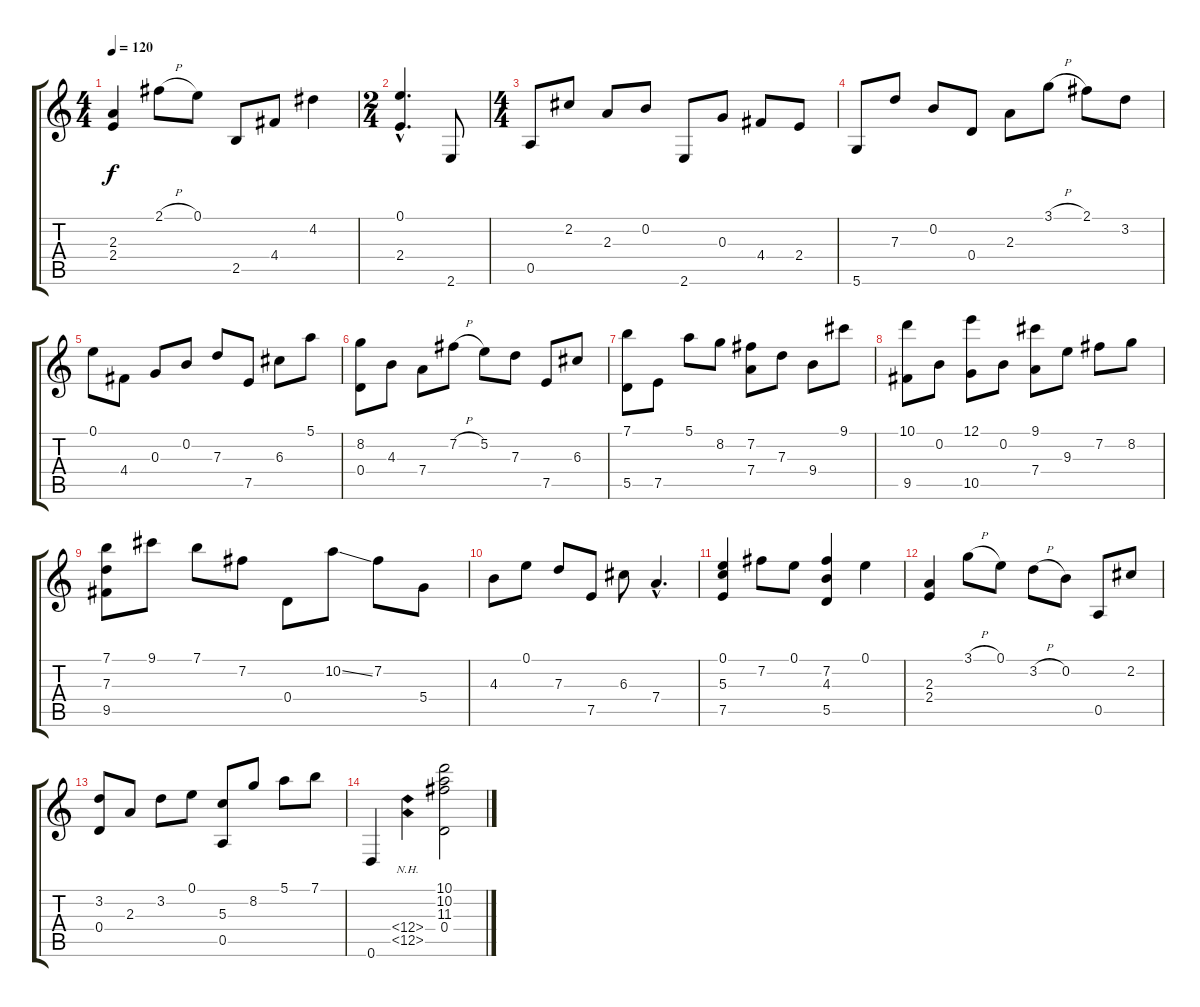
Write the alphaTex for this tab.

\track "" {instrument acousticguitarnylon}
\staff {score tabs}
\tuning (E4 B3 G3 D3 A2 D2) {hide}
\ts (4 4)
\tempo 120
\clef g2
\ks c
(2.3 2.4).4{dy f} 2.1{h}.8 0.1.8 2.5.8 4.4.8 4.2.4 |
\ts (2 4)
(0.1{hac} 2.4{hac}).4{d} 2.6.8 |
\ts (4 4)
0.5.8 2.2.8 2.3.8 0.2.8 2.6.8 0.3.8 4.4.8 2.4.8 |
5.6.8 7.3.8 0.2.8 0.4.8 2.3.8 3.1{h}.8 2.1.8 3.2.8 |
0.1.8 4.4.8 0.3.8 0.2.8 7.3.8 7.5.8 6.3.8 5.1.8 |
(8.2 0.4).8 4.3.8 7.4.8 7.2{h}.8 5.2.8 7.3.8 7.5.8 6.3.8 |
(7.1 5.5).8 7.5.8 5.1.8 8.2.8 (7.2 7.4).8 7.3.8 9.4.8 9.1.8 |
(10.1 9.5).8 0.2.8 (12.1 10.5).8 0.2.8 (9.1 7.4).8 9.3.8 7.2.8 8.2.8 |
(7.1 7.3 9.5).8 9.1.8 7.1.8 7.2.8 0.4.8 10.2{ss}.8 7.2.8 5.4.8 |
4.3.8 0.1.8 7.3.8 7.5.8 6.3.8 7.4{hac}.4{d} |
(0.1 5.3 7.5).4 7.2.8 0.1.8 (7.2 4.3 5.5).4 0.1.4 |
(2.3 2.4).4 3.1{h}.8 0.1.8 3.2{h}.8 0.2.8 0.5.8 2.2.8 |
(3.2 0.4).8 2.3.8 3.2.8 0.1.8 (5.3 0.5).8 8.2.8 5.1.8 7.1.8 |
0.6.4 (0.4{nh} 12.5{nh}).4 (10.1 10.2 11.3 0.4).2
